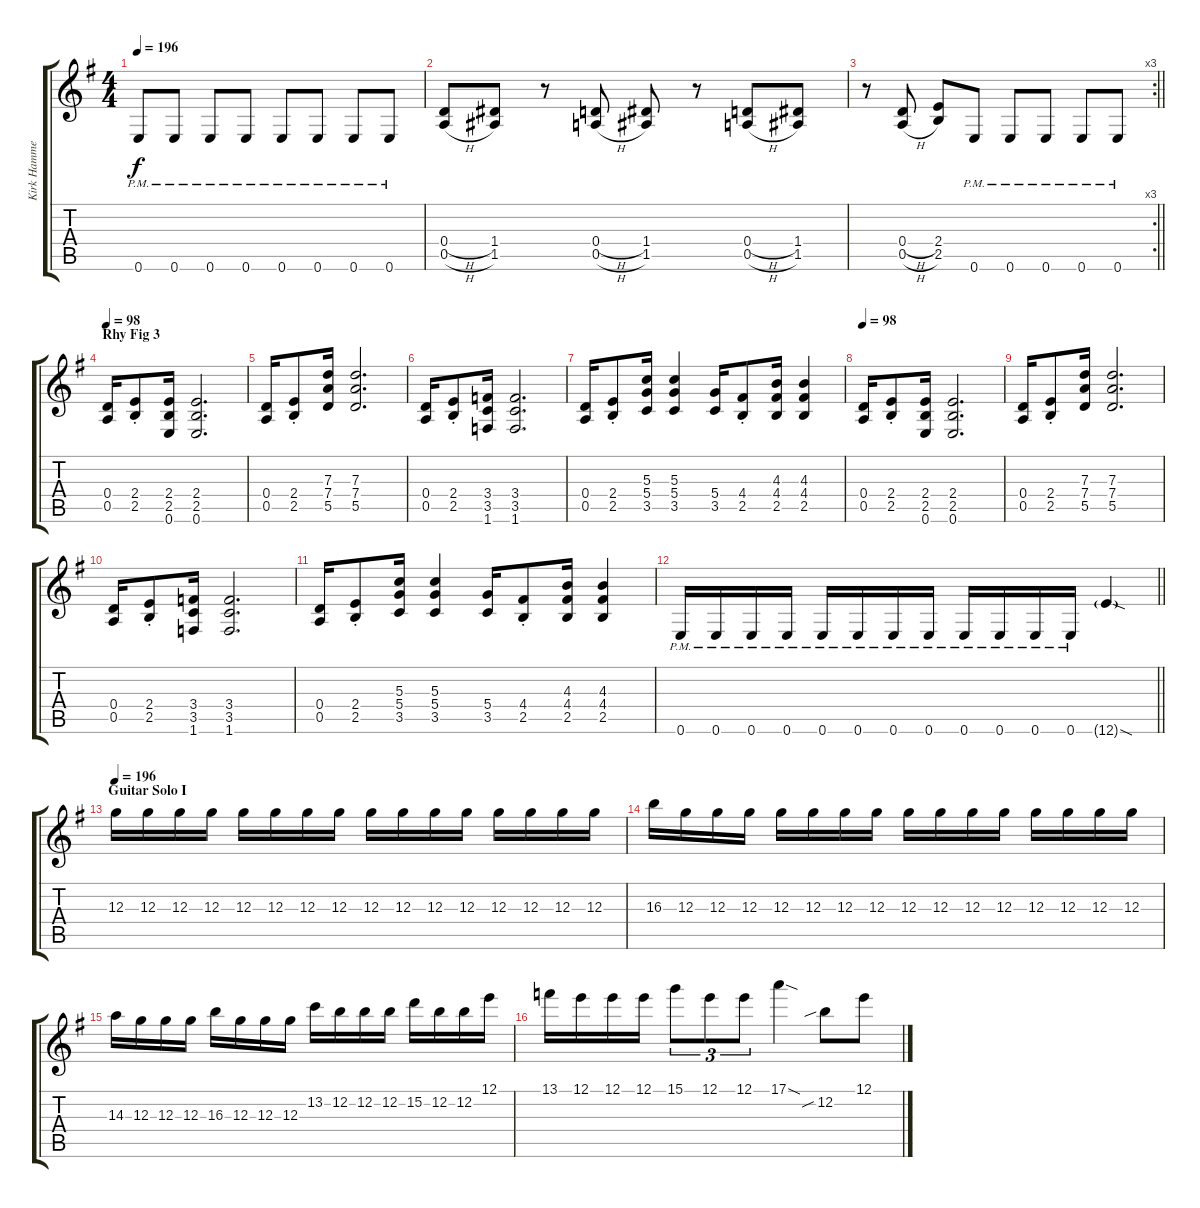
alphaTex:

\track ("Kirk Hammett" "Kirk Hamme") {instrument overdrivenguitar}
\staff {score tabs}
\tuning (E4 B3 G3 D3 A2 E2) {hide}
\ts (4 4)
\tempo 196
\clef g2
\ks g
0.6{pm}.8{dy f} 0.6{pm}.8 0.6{pm}.8 0.6{pm}.8 0.6{pm}.8 0.6{pm}.8 0.6{pm}.8 0.6{pm}.8 |
(0.4{h} 0.5{h}).8 (1.4 1.5).8 r.8 (0.4{h} 0.5{h}).8 (1.4 1.5).8 r.8 (0.4{h} 0.5{h}).8 (1.4 1.5).8 |
\rc 3
\barLineRight lightlight
r.8 (0.4{h} 0.5{h}).8 (2.4 2.5).8 0.6{pm}.8 0.6{pm}.8 0.6{pm}.8 0.6{pm}.8 0.6{pm}.8 |
\section ("" "Rhy Fig 3")
\tempo 98
(0.4 0.5).16{instrument distortionguitar} (2.4{st} 2.5{st}).8 (2.4 2.5 0.6).16 (2.4 2.5 0.6).2{d} |
(0.4 0.5).16 (2.4{st} 2.5{st}).8 (7.3 7.4 5.5).16 (7.3 7.4 5.5).2{d} |
(0.4 0.5).16 (2.4{st} 2.5{st}).8 (3.4 3.5 1.6).16 (3.4 3.5 1.6).2{d} |
(0.4 0.5).16 (2.4{st} 2.5{st}).8 (5.3 5.4 3.5).16 (5.3 5.4 3.5).4 (5.4 3.5).16 (4.4{st} 2.5{st}).8 (4.3 4.4 2.5).16 (4.3 4.4 2.5).4 |
\tempo 98
(0.4 0.5).16{instrument distortionguitar} (2.4{st} 2.5{st}).8 (2.4 2.5 0.6).16 (2.4 2.5 0.6).2{d} |
(0.4 0.5).16 (2.4{st} 2.5{st}).8 (7.3 7.4 5.5).16 (7.3 7.4 5.5).2{d} |
(0.4 0.5).16 (2.4{st} 2.5{st}).8 (3.4 3.5 1.6).16 (3.4 3.5 1.6).2{d} |
(0.4 0.5).16 (2.4{st} 2.5{st}).8 (5.3 5.4 3.5).16 (5.3 5.4 3.5).4 (5.4 3.5).16 (4.4{st} 2.5{st}).8 (4.3 4.4 2.5).16 (4.3 4.4 2.5).4 |
\barLineRight lightlight
0.6{pm}.16 0.6{pm}.16 0.6{pm}.16 0.6{pm}.16 0.6{pm}.16 0.6{pm}.16 0.6{pm}.16 0.6{pm}.16 0.6{pm}.16 0.6{pm}.16 0.6{pm}.16 0.6{pm}.16 12.6{sod g}.4 |
\section ("" "Guitar Solo I")
\tempo 196
12.3.16{instrument distortionguitar} 12.3.16 12.3.16 12.3.16 12.3.16 12.3.16 12.3.16 12.3.16 12.3.16 12.3.16 12.3.16 12.3.16 12.3.16 12.3.16 12.3.16 12.3.16 |
16.3.16 12.3.16 12.3.16 12.3.16 12.3.16 12.3.16 12.3.16 12.3.16 12.3.16 12.3.16 12.3.16 12.3.16 12.3.16 12.3.16 12.3.16 12.3.16 |
14.3.16 12.3.16 12.3.16 12.3.16 16.3.16 12.3.16 12.3.16 12.3.16 13.2.16 12.2.16 12.2.16 12.2.16 15.2.16 12.2.16 12.2.16 12.1.16 |
13.1.16 12.1.16 12.1.16 12.1.16 15.1.8{tu (3 2)} 12.1.8{tu (3 2)} 12.1.8{tu (3 2)} 17.1{sod}.4 12.2{sib}.8 12.1.8
